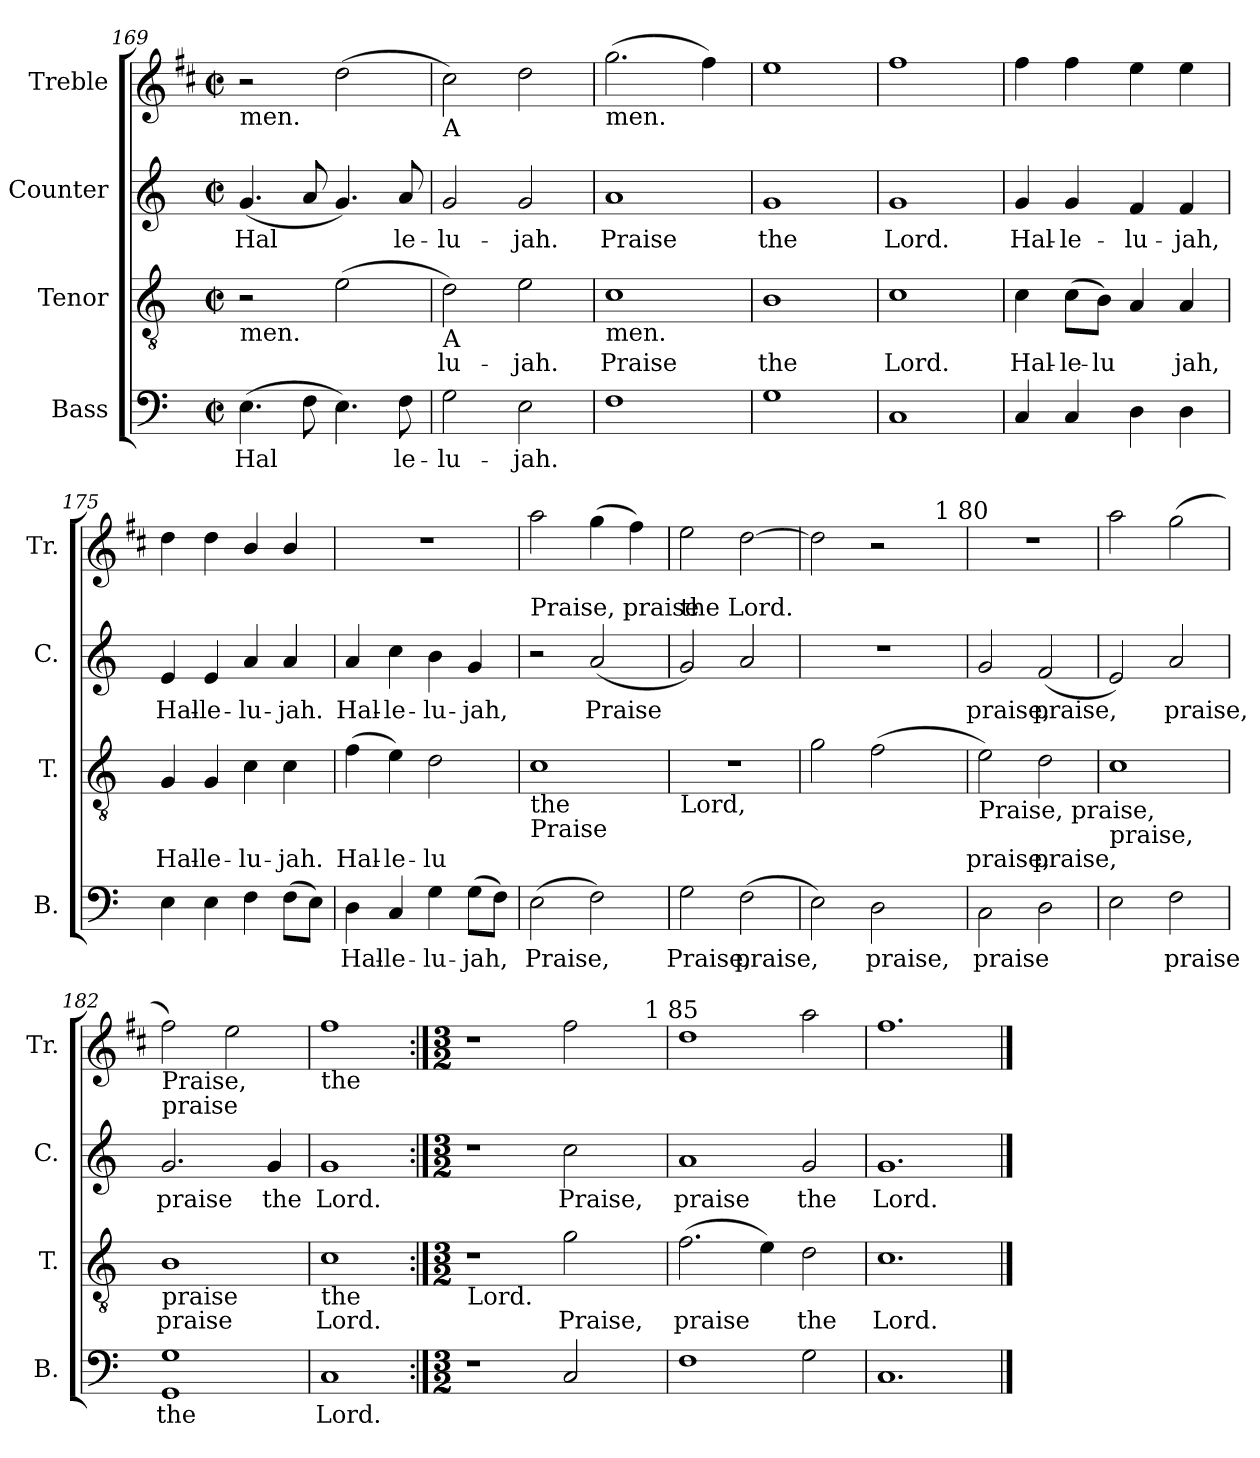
**kern	**text	**kern	**text	**kern	**text	**kern
*part4	*part4	*part3	*part3	*part2	*part2	*part1
*staff4	*staff4	*staff3	*staff3	*staff2	*staff2	*staff1
*I"Bass	*	*I"Tenor	*	*I"Counter	*	*I"Treble
*I'B.	*	*I'T.	*	*I'C.	*	*I'Tr.
*clefF4	*	*clefGv2	*	*clefG2	*	*clefG2
*	*	*	*	*	*	*ITrd1c2
*k[]	*	*k[]	*	*k[]	*	*k[]
*C:	*	*C:	*	*C:	*	*C:
*M2/2	*	*M2/2	*	*M2/2	*	*M2/2
*met(c|)	*	*met(c|)	*	*met(c|)	*	*met(c|)
=169	=169	=169	=169	=169	=169	=169
!	!	!	!	!	!	!LO:TX:b:t=men.
!	!	!LO:TX:b:t=men.	!	!	!	!
!	!LO:LY:b:cj	!	!	!	!LO:LY:b:cj	!
(>4.E\	Hal-	2r	.	(<4.g/	Hal-	2r
!	!LO:LY:b:cj	!	!	!	!LO:LY:b:cj	!
8F\	--	.	.	8a/	--	.
!	!LO:LY:b:cj	!	!LO:LY:a:cj	!	!LO:LY:b:cj	!
4.E\)	--	(>2e\	--	4.g/)	--	(>2cc\
!	!LO:LY:b:cj	!	!	!	!LO:LY:b:cj	!
8F\	-le-	.	.	8a/	-le-	.
=170	=170	=170	=170	=170	=170	=170
!	!	!	!	!	!	!LO:TX:b:t=A
!	!	!LO:TX:b:t=A	!	!	!	!
!	!LO:LY:b:cj	!	!LO:LY:a:cj	!	!LO:LY:b:cj	!
2G\	-lu-	2d\)	-lu-	2g/	-lu-	2b\)
!	!LO:LY:b:cj	!	!LO:LY:a:cj	!	!LO:LY:b:cj	!
2E\	-jah.	2e\	-jah.	2g/	-jah.	2cc\
=171	=171	=171	=171	=171	=171	=171
!	!	!	!	!	!	!LO:TX:b:t=men.
!	!	!LO:TX:b:t=men.	!	!	!	!
!	!LO:LY:b:cj	!	!LO:LY:a:cj	!	!LO:LY:b:cj	!
1F	.	1c	Praise	1a	Praise	(>2.ff\
.	.	.	.	.	.	4ee\)
=172	=172	=172	=172	=172	=172	=172
!	!LO:LY:b:cj	!	!LO:LY:a:cj	!	!LO:LY:b:cj	!
1G	.	1B	the	1g	the	1dd
=173	=173	=173	=173	=173	=173	=173
!	!LO:LY:b:cj	!	!LO:LY:a:cj	!	!LO:LY:b:cj	!
1C	.	1c	Lord.	1g	Lord.	1ee
!!LO:LB:g=z
=174	=174	=174	=174	=174	=174	=174
!	!LO:LY:b:cj	!	!LO:LY:a:cj	!	!LO:LY:b:cj	!
4C/	.	4c\	Hal-	4g/	Hal-	4ee\
!	!LO:LY:b:cj	!	!LO:LY:a:cj	!	!LO:LY:b:cj	!
4C/	.	(>8c\L	-le-	4g/	-le-	4ee\
!	!	!	!LO:LY:a:cj	!	!	!
.	.	8B\J)	-lu-	.	.	.
!	!LO:LY:b:cj	!	!LO:LY:a:cj	!	!LO:LY:b:cj	!
4D\	.	4A/	--	4f/	-lu-	4dd\
!	!LO:LY:b:cj	!	!LO:LY:a:cj	!	!LO:LY:b:cj	!
4D\	.	4A/	-jah,	4f/	-jah,	4dd>\
=175	=175	=175	=175	=175	=175	=175
!	!LO:LY:b:cj	!	!LO:LY:a:cj	!	!LO:LY:b:cj	!
4E\	.	4G/	Hal-	4e/	Hal-	4cc\
!	!LO:LY:b:cj	!	!LO:LY:a:cj	!	!LO:LY:b:cj	!
4E\	.	4G/	-le-	4e/	-le-	4cc\
!	!LO:LY:b:cj	!	!LO:LY:a:cj	!	!LO:LY:b:cj	!
4F\	.	4c\	-lu-	4a/	-lu-	4a/
!	!LO:LY:b:cj	!	!LO:LY:a:cj	!	!LO:LY:b:cj	!
(>8F\L	.	4c\	-jah.	4a/	-jah.	4a/
!	!LO:LY:b:cj	!	!	!	!	!
8E\J)	.	.	.	.	.	.
=176	=176	=176	=176	=176	=176	=176
!	!LO:LY:b:cj	!	!LO:LY:a:cj	!	!LO:LY:b:cj	!
4D\	Hal-	(>4f\	Hal-	4a/	Hal-	1r
!	!LO:LY:b:cj	!	!LO:LY:a:cj	!	!LO:LY:b:cj	!
4C/	-le-	4e\)	-le-	4cc\	-le-	.
!	!LO:LY:b:cj	!	!LO:LY:a:cj	!	!LO:LY:b:cj	!
4G\	-lu-	2d\	-lu-	4b\	-lu-	.
!	!LO:LY:b:cj	!	!	!	!LO:LY:b:cj	!
(>8G\L	-jah,	.	.	4g/	-jah,	.
!	!LO:LY:b:cj	!	!	!	!	!
8F\J)	.	.	.	.	.	.
=177	=177	=177	=177	=177	=177	=177
!	!	!	!	!LO:TX:a:t=Praise, praise	!	!
!	!	!LO:TX:b:t=the	!	!	!	!
!	!	!LO:TX:b:t=Praise	!	!	!	!
!	!LO:LY:b:cj	!	!LO:LY:a:cj	!	!	!
(>2E\	Praise,	1c	--	2r	.	2gg\
!	!LO:LY:b:cj	!	!	!	!LO:LY:b:cj	!
2F\)	.	.	.	(<2a/	Praise	(>4ff\
.	.	.	.	.	.	4ee\)
=178	=178	=178	=178	=178	=178	=178
!	!	!	!	!LO:TX:a:t=the Lord.	!	!
!	!	!LO:TX:b:t=Lord,	!	!	!	!
!	!LO:LY:b:cj	!	!	!	!LO:LY:b:cj	!
2G\	Praise,	1r	.	2g/)	.	2dd\
!	!LO:LY:b:cj	!	!	!	!LO:LY:b:cj	!
(>2F\	praise,	.	.	2a/	.	[>2cc\
=179	=179	=179	=179	=179	=179	=179
!	!LO:LY:b:cj	!	!LO:LY:a:cj	!	!	!
*	*	*	*	*	*	*^
2E\)	.	2g\	--	1r	.	2cc\]	2ryy
!	!LO:LY:b:cj	!	!LO:LY:a:cj	!	!	!	!
2D\	praise,	(>2f\	--	.	.	2r	4ryy
.	.	.	.	.	.	.	16..ryy
!	!	!	!	!	!	!	!LO:TX:a:t=1 80
.	.	.	.	.	.	.	8ryy
.	.	.	.	.	.	.	64ryy
=180	=180	=180	=180	=180	=180	=180	=180
!	!	!LO:TX:b:t=Praise, praise,	!	!	!	!	!
!	!LO:LY:b:cj	!	!LO:LY:a:cj	!	!LO:LY:b:cj	!	!
*	*	*	*	*	*	*v	*v
2C\	praise	2e\)	-praise,	2g/	praise,	1r
!	!LO:LY:b:cj	!	!LO:LY:a:cj	!	!LO:LY:b:cj	!
2D\	.	2d\	praise,	(<2f/	praise,	.
!!LO:PB:g=z
=181	=181	=181	=181	=181	=181	=181
!	!	!LO:TX:b:t=praise,	!	!	!	!
!	!LO:LY:b:cj	!	!LO:LY:a:cj	!	!LO:LY:b:cj	!
2E\	.	1c	.	2e/)	.	2gg\
!	!LO:LY:b:cj	!	!	!	!LO:LY:b:cj	!
2F\	praise	.	.	2a/	praise,	(>2ff\
=182	=182	=182	=182	=182	=182	=182
!	!	!	!	!	!	!LO:TX:b:t=Praise,
!	!	!	!	!	!	!LO:TX:b:t=praise
!	!	!LO:TX:b:t=praise	!	!	!	!
!	!LO:LY:b:cj	!	!LO:LY:a:cj	!	!LO:LY:b:cj	!
1G 1GG	the	1B	praise	2.g/	praise	2ee\)
.	.	.	.	.	.	2dd\
!	!	!	!	!	!LO:LY:b:cj	!
.	.	.	.	4g/	the	.
=183	=183	=183	=183	=183	=183	=183
!	!	!	!	!	!	!LO:TX:b:t=the
!	!	!LO:TX:b:t=the	!	!	!	!
!	!LO:LY:b:cj	!	!LO:LY:a:cj	!	!LO:LY:b:cj	!
1C	Lord.	1c	Lord.	1g	Lord.	1ee
=184:|!	=184:|!	=184:|!	=184:|!	=184:|!	=184:|!	=184:|!
*M3/2	*	*M3/2	*	*M3/2	*	*M3/2
!	!	!	!	!	!	!LO:TX:b:t=Lord.
!	!	!LO:TX:b:t=Lord.	!	!	!	!
*	*	*	*	*	*	*^
1r	.	1r	.	1r	.	1r	1ryy
!	!LO:LY:b:cj	!	!LO:LY:a:cj	!	!LO:LY:b:cj	!	!
2C/	.	2g\	Praise,	2cc\	Praise,	2ee\	4ryy
.	.	.	.	.	.	.	8ryy
.	.	.	.	.	.	.	32ryy
!	!	!	!	!	!	!	!LO:TX:a:t=1 85
.	.	.	.	.	.	.	16.ryy
=185	=185	=185	=185	=185	=185	=185	=185
!	!LO:LY:b:cj	!	!LO:LY:a:cj	!	!LO:LY:b:cj	!	!
*	*	*	*	*	*	*v	*v
1F	.	(>2.f\	praise	1a	praise	1cc
!	!	!	!LO:LY:a:cj	!	!	!
.	.	4e\)	.	.	.	.
!	!LO:LY:b:cj	!	!LO:LY:a:cj	!	!LO:LY:b:cj	!
2G\	.	2d\	the	2g/	the	2gg\
=186	=186	=186	=186	=186	=186	=186
!	!LO:LY:b:cj	!	!LO:LY:a:cj	!	!LO:LY:b:cj	!
1.C	.	1.c	Lord.	1.g	Lord.	1.ee
==	==	==	==	==	==	==
*-	*-	*-	*-	*-	*-	*-
